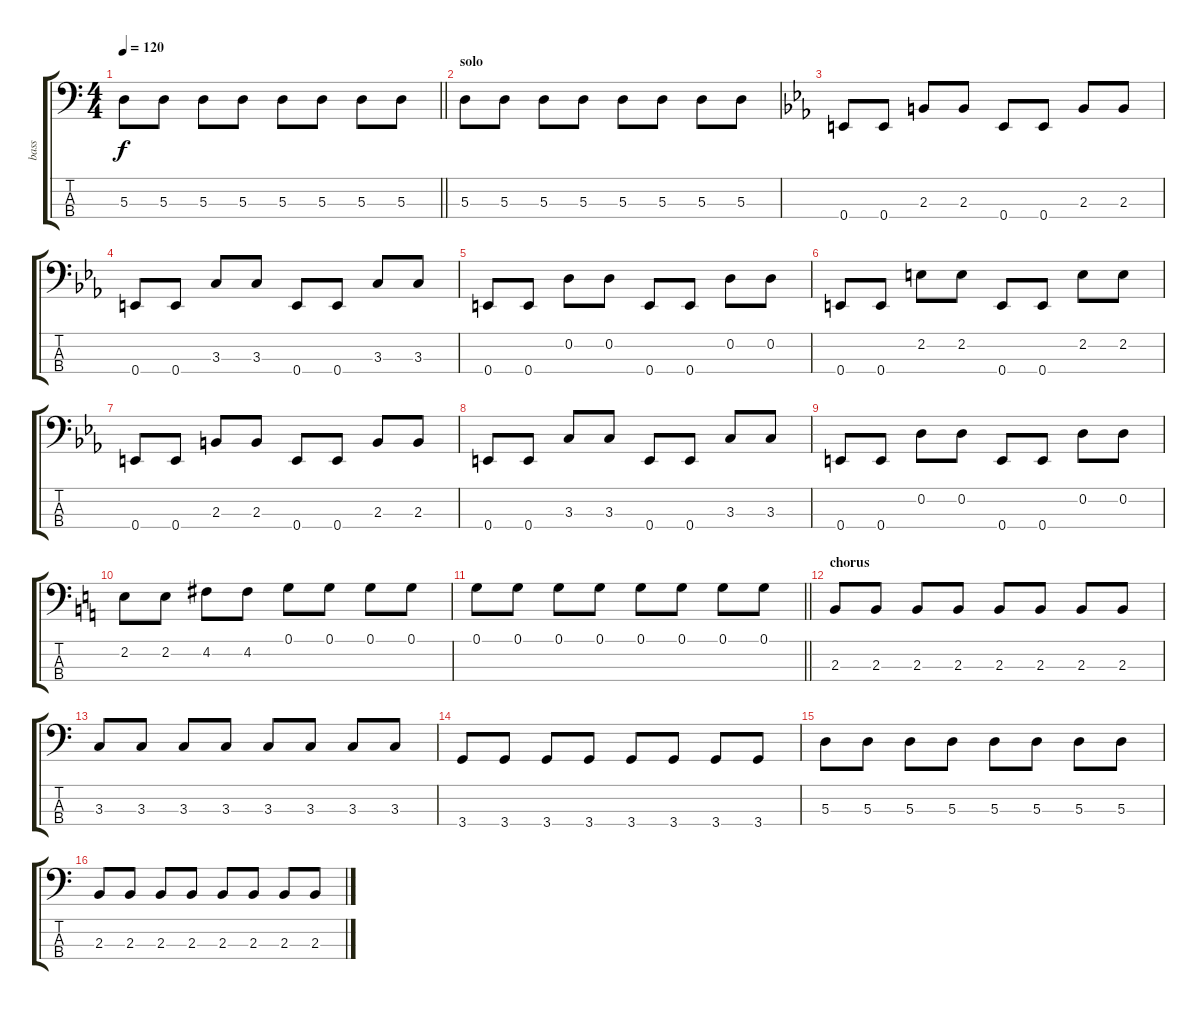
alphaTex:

\track ("bass" "bass") {instrument electricbassfinger}
\staff {score tabs}
\tuning (G2 D2 A1 E1) {hide}
\ts (4 4)
\tempo 120
\clef f4
\barLineRight lightlight
\ks c
5.3.8{dy f} 5.3.8 5.3.8 5.3.8 5.3.8 5.3.8 5.3.8 5.3.8 |
\section ("" "solo")
5.3.8 5.3.8 5.3.8 5.3.8 5.3.8 5.3.8 5.3.8 5.3.8 |
\ks eb
0.4.8 0.4.8 2.3.8 2.3.8 0.4.8 0.4.8 2.3.8 2.3.8 |
0.4.8 0.4.8 3.3.8 3.3.8 0.4.8 0.4.8 3.3.8 3.3.8 |
0.4.8 0.4.8 0.2.8 0.2.8 0.4.8 0.4.8 0.2.8 0.2.8 |
0.4.8 0.4.8 2.2.8 2.2.8 0.4.8 0.4.8 2.2.8 2.2.8 |
0.4.8 0.4.8 2.3.8 2.3.8 0.4.8 0.4.8 2.3.8 2.3.8 |
0.4.8 0.4.8 3.3.8 3.3.8 0.4.8 0.4.8 3.3.8 3.3.8 |
0.4.8 0.4.8 0.2.8 0.2.8 0.4.8 0.4.8 0.2.8 0.2.8 |
\ks c
2.2.8 2.2.8 4.2.8 4.2.8 0.1.8 0.1.8 0.1.8 0.1.8 |
\barLineRight lightlight
0.1.8 0.1.8 0.1.8 0.1.8 0.1.8 0.1.8 0.1.8 0.1.8 |
\section ("" "chorus")
2.3.8 2.3.8 2.3.8 2.3.8 2.3.8 2.3.8 2.3.8 2.3.8 |
3.3.8 3.3.8 3.3.8 3.3.8 3.3.8 3.3.8 3.3.8 3.3.8 |
3.4.8 3.4.8 3.4.8 3.4.8 3.4.8 3.4.8 3.4.8 3.4.8 |
5.3.8 5.3.8 5.3.8 5.3.8 5.3.8 5.3.8 5.3.8 5.3.8 |
2.3.8 2.3.8 2.3.8 2.3.8 2.3.8 2.3.8 2.3.8 2.3.8
